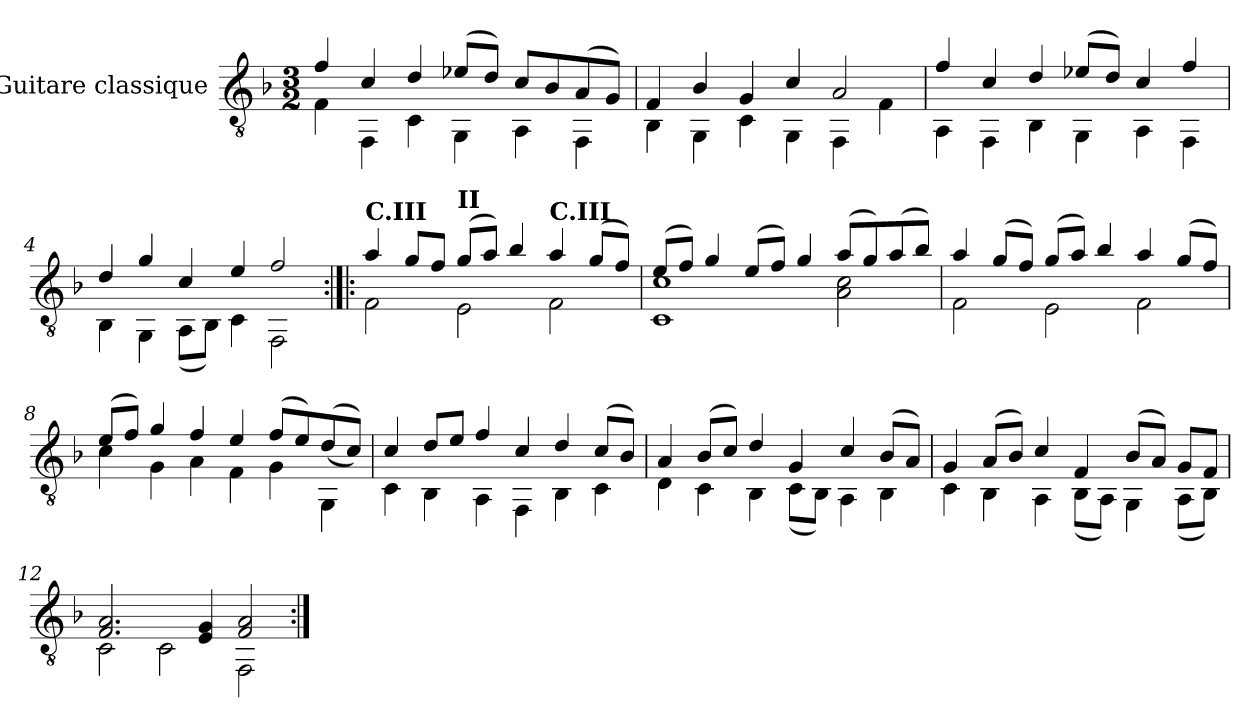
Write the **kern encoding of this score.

**kern
*part1
*staff1
*I"Guitare classique
*I'Guit.
*clefGv2
*k[b-]
*M3/2
*MM220
=1
*^
4f/	4F\
4c/	4FF\
4d/	4C\
(>8e-X/L	4GG\
8d/J)	.
8c/L	4AA\
8B-/	.
(>8A/	4FF\
8G/J)	.
=2	=2
4F/	4BB-\
4B-/	4GG\
4G/	4C\
4c/	4GG\
2A/	4FF\
.	4F\
=3	=3
4f/	4AA\
4c/	4FF\
4d/	4BB-\
(>8e-X/L	4GG\
8d/J)	.
4c/	4AA\
4f/	4FF\
=4	=4
4d/	4BB-\
4g/	4GG\
4c/	(<8AA\L
.	8BB-\J)
4e/	4C\
2f/	2FF\
!!LO:LB:g=z	!!
=5:|!|:	=5:|!|:
!LO:TX:B:t=C.III	!
4a/	2F\
8g/L	.
8f/J	.
!LO:TX:a:B:t=II	!
(>8g/L	2E\
8a/J)	.
4b-/	.
!LO:TX:B:t=C.III	!
4a/	2F\
(>8g/L	.
8f/J)	.
=6	=6
(>8e/L	1C 1c
8f/J)	.
4g/	.
(>8e/L	.
8f/J)	.
4g/	.
(>8a/L	2A\ 2c\
8g/)	.
(>8a/	.
8b-/J)	.
=7	=7
4a/	2F\
(>8g/L	.
8f/J)	.
(>8g/L	2E\
8a/J)	.
4b-/	.
4a/	2F\
(>8g/L	.
8f/J)	.
=8	=8
(>8e/L	4c\
8f/J)	.
4g/	4G\
4f/	4A\
4e/	4F\
(>8f/L	4G\
8e/)	.
(>(>8d/	4GG\
8c/J))	.
!!LO:LB:g=z	!!
=9	=9
4c/	4C\
8d/L	4BB-\
8e/J	.
4f/	4AA\
4c/	4FF\
4d/	4BB-\
(>8c/L	4C\
8B-/J)	.
=10	=10
4A/	4D\
(>8B-/L	4C\
8c/J)	.
4d/	4BB-\
4G/	(<8C\L
.	8BB-\J)
4c/	4AA\
(>8B-/L	4BB-\
8A/J)	.
=11	=11
4G/	4C\
(>8A/L	4BB-\
8B-/J)	.
4c/	4AA\
4F/	(<8BB-\L
.	8AA\J)
(>8B-/L	4GG\
8A/J)	.
8G/L	(<8AA\L
8F/J	8BB-\J)
=12	=12
2.F/ 2.A/	2C\
.	2C\
4E/ 4G/	.
2F/ 2A/	2FF\
*v	*v
=:|!
*-
